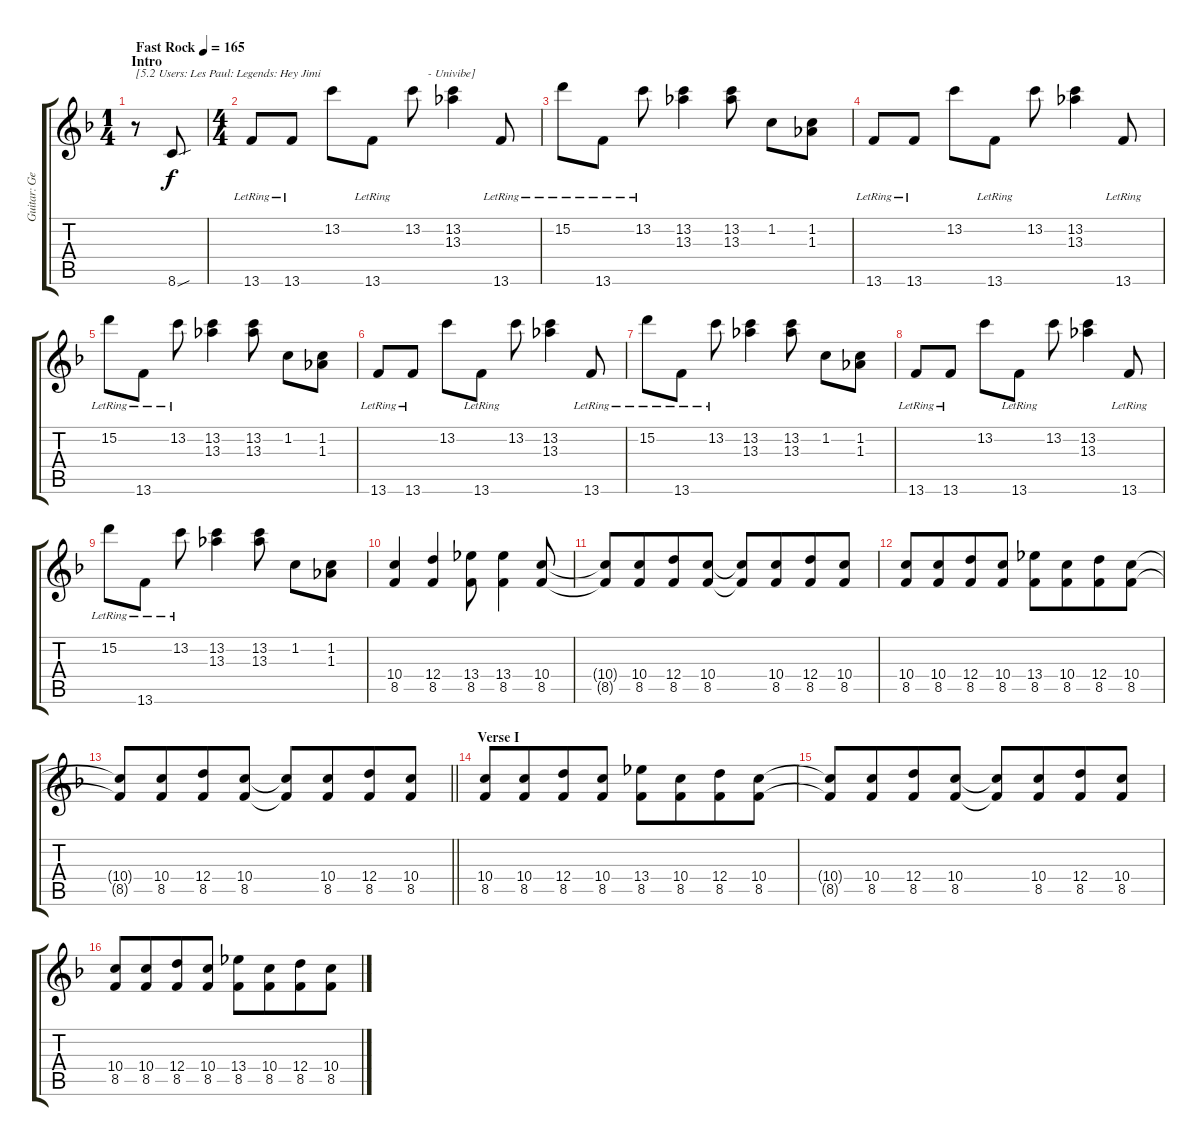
\track ("Guitar: George" "Guitar: Ge") {instrument distortionguitar}
\staff {score tabs}
\tuning (E4 B3 G3 D3 A2 E2) {hide}
\ts (1 4)
\section ("" "Intro")
\tempo (165 "Fast Rock")
\clef g2
\ks f
r.8{txt "[5.2 Users: Les Paul: Legends: Hey Jimi" dy f instrument distortionguitar} 8.6{sou}.8 |
\ts (4 4)
13.6{lr}.8 13.6{lr}.8 13.2.8 13.6{lr}.8 13.2.8{txt "     - Univibe]"} (13.2 13.3).4 13.6{lr}.8 |
15.2{lr}.8 13.6{lr}.8 13.2{lr}.8 (13.2 13.3).4 (13.2 13.3).8 1.2.8 (1.2 1.3).8 |
13.6{lr}.8 13.6{lr}.8 13.2.8 13.6{lr}.8 13.2.8 (13.2 13.3).4 13.6{lr}.8 |
15.2{lr}.8 13.6{lr}.8 13.2{lr}.8 (13.2 13.3).4 (13.2 13.3).8 1.2.8 (1.2 1.3).8 |
13.6{lr}.8 13.6{lr}.8 13.2.8 13.6{lr}.8 13.2.8 (13.2 13.3).4 13.6{lr}.8 |
15.2{lr}.8 13.6{lr}.8 13.2{lr}.8 (13.2 13.3).4 (13.2 13.3).8 1.2.8 (1.2 1.3).8 |
13.6{lr}.8 13.6{lr}.8 13.2.8 13.6{lr}.8 13.2.8 (13.2 13.3).4 13.6{lr}.8 |
15.2{lr}.8 13.6{lr}.8 13.2{lr}.8 (13.2 13.3).4 (13.2 13.3).8 1.2.8 (1.2 1.3).8 |
(10.4 8.5).4 (12.4 8.5).4 (13.4 8.5).8 (13.4 8.5).4 (10.4 8.5).8 |
(10.4{t} 8.5{t}).8 (10.4 8.5).8{beam merge} (12.4 8.5).8 (10.4 8.5).8 (10.4{t} 8.5{t}).8 (10.4 8.5).8{beam merge} (12.4 8.5).8 (10.4 8.5).8 |
(10.4 8.5).8 (10.4 8.5).8{beam merge} (12.4 8.5).8 (10.4 8.5).8 (13.4 8.5).8 (10.4 8.5).8{beam merge} (12.4 8.5).8 (10.4 8.5).8 |
\barLineRight lightlight
(10.4{t} 8.5{t}).8 (10.4 8.5).8{beam merge} (12.4 8.5).8 (10.4 8.5).8 (10.4{t} 8.5{t}).8 (10.4 8.5).8{beam merge} (12.4 8.5).8 (10.4 8.5).8 |
\section ("" "Verse I")
(10.4 8.5).8 (10.4 8.5).8{beam merge} (12.4 8.5).8 (10.4 8.5).8 (13.4 8.5).8 (10.4 8.5).8{beam merge} (12.4 8.5).8 (10.4 8.5).8 |
(10.4{t} 8.5{t}).8 (10.4 8.5).8{beam merge} (12.4 8.5).8 (10.4 8.5).8 (10.4{t} 8.5{t}).8 (10.4 8.5).8{beam merge} (12.4 8.5).8 (10.4 8.5).8 |
(10.4 8.5).8 (10.4 8.5).8{beam merge} (12.4 8.5).8 (10.4 8.5).8 (13.4 8.5).8 (10.4 8.5).8{beam merge} (12.4 8.5).8 (10.4 8.5).8
